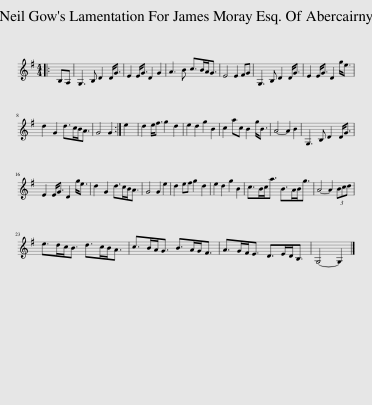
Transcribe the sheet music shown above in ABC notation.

X:1
L:1/8
M:4/4
I:linebreak $
K:G
V:1 treble
V:1
|: B,A, | G,3 B, D2 D<G | E2 E<G D2 G2 | A3 B c>BA<G | E4 E2 FG | %5
 G,3 B, D2 D<G | E2 E<G D2 g<e |$ d2 G2 d>cB<A | G4 G2 :| e2 | %10
 d2 e<f g2 d2 | e2 d2 g2 B2 | c2 ac B2 g<B | A4- A2 B2 | G,3 B, D2 D<G |$ %15
 E2 E<G D2 g<e | d2 G2 d>cB<A | G4 G2 e2 | d2 ef g2 d2 | e2 d2 g2 B2 | %20
 c>Bc<a B>AB<g | A4- A2 (3Bcd |$ e>dc<B d>cB<A | c>BA<G B>AG<F | A>GF<E D>ED<B, | %25
 G,4- G,2 |] %26
